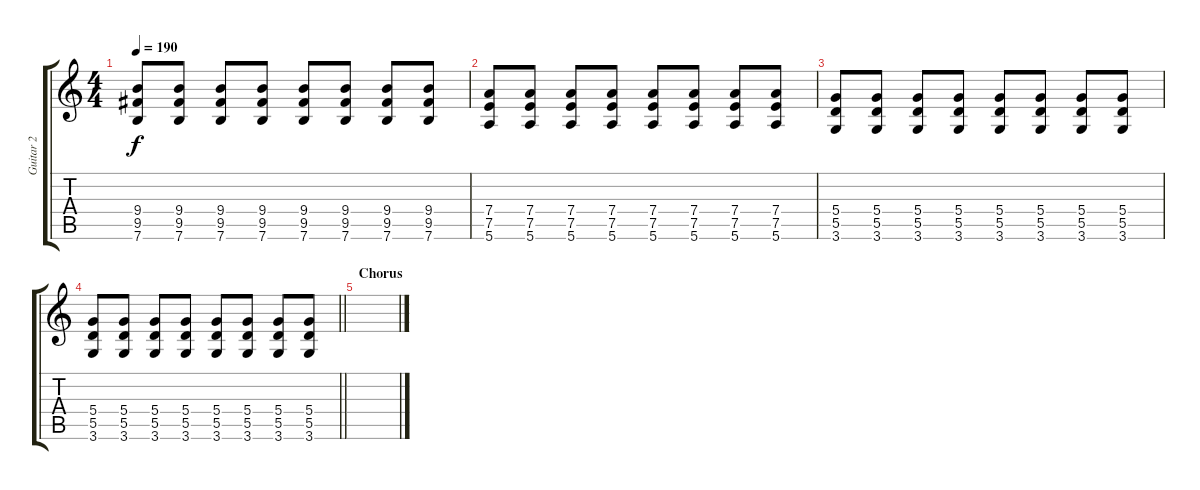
\track ("Guitar 2" "Guitar 2") {instrument overdrivenguitar}
\staff {score tabs}
\tuning (E4 B3 G3 D3 A2 E2) {hide}
\ts (4 4)
\tempo 190
\clef g2
\ks c
(9.4 9.5 7.6).8{dy f} (9.4 9.5 7.6).8 (9.4 9.5 7.6).8 (9.4 9.5 7.6).8 (9.4 9.5 7.6).8 (9.4 9.5 7.6).8 (9.4 9.5 7.6).8 (9.4 9.5 7.6).8 |
(7.4 7.5 5.6).8 (7.4 7.5 5.6).8 (7.4 7.5 5.6).8 (7.4 7.5 5.6).8 (7.4 7.5 5.6).8 (7.4 7.5 5.6).8 (7.4 7.5 5.6).8 (7.4 7.5 5.6).8 |
(5.4 5.5 3.6).8 (5.4 5.5 3.6).8 (5.4 5.5 3.6).8 (5.4 5.5 3.6).8 (5.4 5.5 3.6).8 (5.4 5.5 3.6).8 (5.4 5.5 3.6).8 (5.4 5.5 3.6).8 |
\barLineRight lightlight
(5.4 5.5 3.6).8 (5.4 5.5 3.6).8 (5.4 5.5 3.6).8 (5.4 5.5 3.6).8 (5.4 5.5 3.6).8 (5.4 5.5 3.6).8 (5.4 5.5 3.6).8 (5.4 5.5 3.6).8 |
\section ("" "Chorus")
